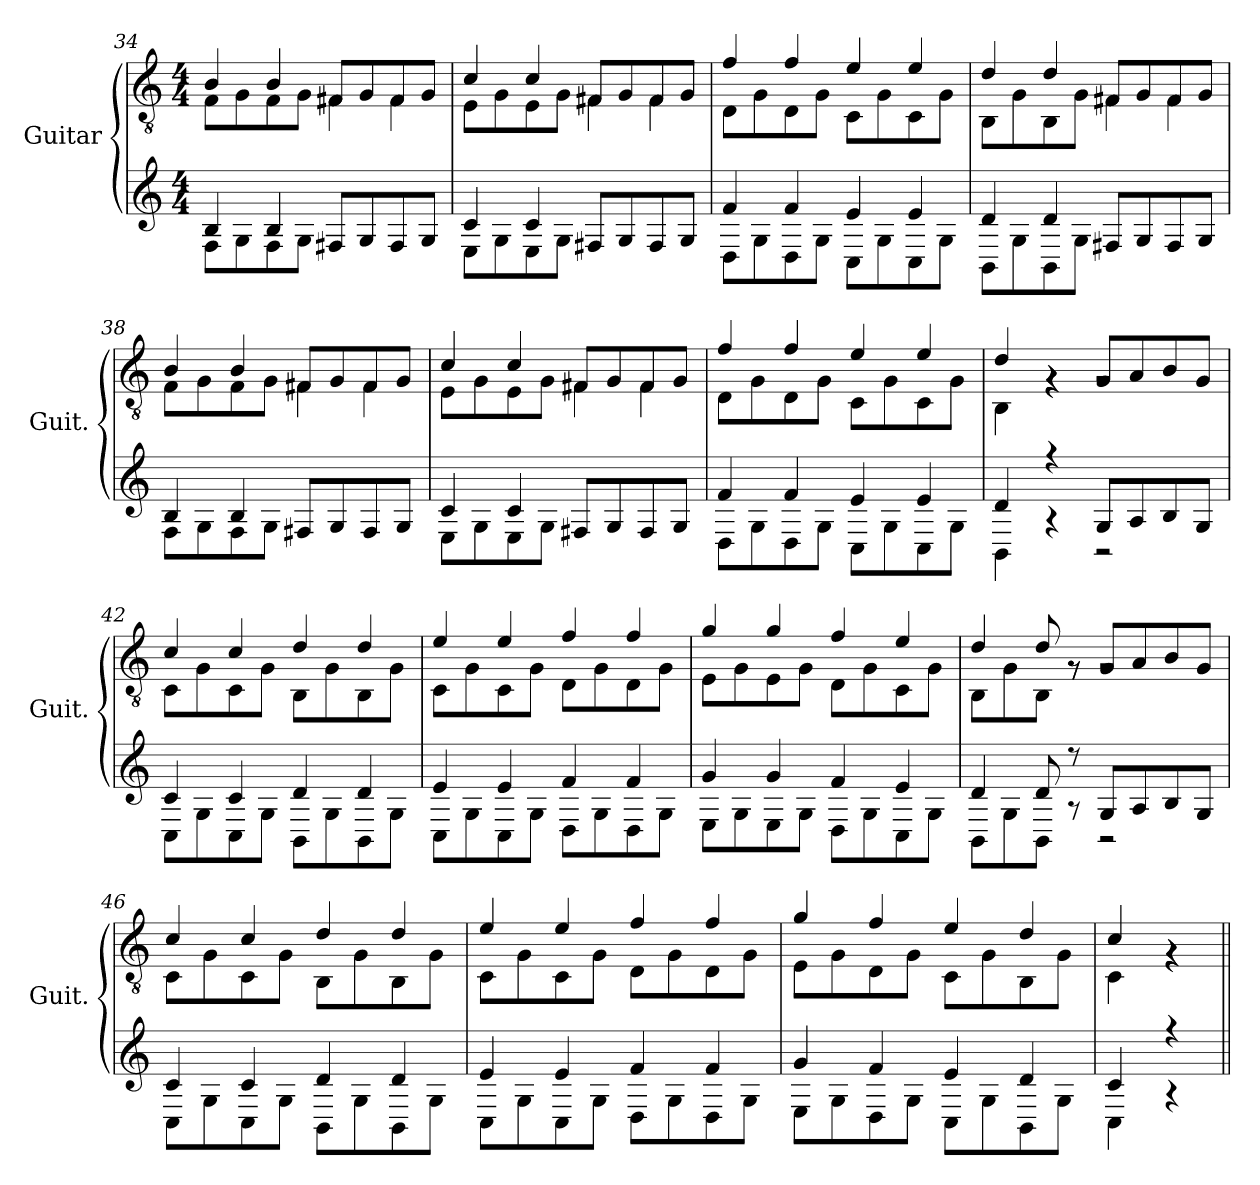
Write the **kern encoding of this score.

**kern	**kern
*part1	*part1
*staff2	*staff1
*I"Guitar	*
*I'Guit.	*
*	*clefGv2
*k[]	*k[]
*M4/4	*M4/4
=34	=34
*^	*^
4B/	8F\L	4B/	8F\L
.	8G\	.	8G\
4B/	8F\	4B/	8F\
.	8G\J	.	8G\J
8F#X/L	4F#\yy	8F#X/L	4F#\
8G/	.	8G/	.
8F#/	4F#\yy	8F#/	4F#\
8G/J	.	8G/J	.
!!LO:LB:g=z	!!
=35	=35	=35	=35
4c/	8E\L	4c/	8E\L
.	8G\	.	8G\
4c/	8E\	4c/	8E\
.	8G\J	.	8G\J
8F#X/L	4F#\yy	8F#X/L	4F#\
8G/	.	8G/	.
8F#/	4F#\yy	8F#/	4F#\
8G/J	.	8G/J	.
=36	=36	=36	=36
4f/	8D\L	4f/	8D\L
.	8G\	.	8G\
4f/	8D\	4f/	8D\
.	8G\J	.	8G\J
4e/	8C\L	4e/	8C\L
.	8G\	.	8G\
4e/	8C\	4e/	8C\
.	8G\J	.	8G\J
=37	=37	=37	=37
4d/	8BB\L	4d/	8BB\L
.	8G\	.	8G\
4d/	8BB\	4d/	8BB\
.	8G\J	.	8G\J
8F#X/L	4F#\yy	8F#X/L	4F#\
8G/	.	8G/	.
8F#/	4F#\yy	8F#/	4F#\
8G/J	.	8G/J	.
=38	=38	=38	=38
4B/	8F\L	4B/	8F\L
.	8G\	.	8G\
4B/	8F\	4B/	8F\
.	8G\J	.	8G\J
8F#X/L	4F#\yy	8F#X/L	4F#\
8G/	.	8G/	.
8F#/	4F#\yy	8F#/	4F#\
8G/J	.	8G/J	.
!!LO:LB:g=z	!!
=39	=39	=39	=39
4c/	8E\L	4c/	8E\L
.	8G\	.	8G\
4c/	8E\	4c/	8E\
.	8G\J	.	8G\J
8F#X/L	4F#\yy	8F#X/L	4F#\
8G/	.	8G/	.
8F#/	4F#\yy	8F#/	4F#\
8G/J	.	8G/J	.
=40	=40	=40	=40
4f/	8D\L	4f/	8D\L
.	8G\	.	8G\
4f/	8D\	4f/	8D\
.	8G\J	.	8G\J
4e/	8C\L	4e/	8C\L
.	8G\	.	8G\
4e/	8C\	4e/	8C\
.	8G\J	.	8G\J
=41	=41	=41	=41
4d/	4BB\	4d/	4BB\
4r	4r	4rG	4rG
8G/L	2r	8G/L	2rG
8A/	.	8A/	.
8B/	.	8B/	.
8G/J	.	8G/J	.
=42	=42	=42	=42
4c/	8C\L	4c/	8C\L
.	8G\	.	8G\
4c/	8C\	4c/	8C\
.	8G\J	.	8G\J
4d/	8BB\L	4d/	8BB\L
.	8G\	.	8G\
4d/	8BB\	4d/	8BB\
.	8G\J	.	8G\J
!!LO:PB:g=z	!!
=43	=43	=43	=43
4e/	8C\L	4e/	8C\L
.	8G\	.	8G\
4e/	8C\	4e/	8C\
.	8G\J	.	8G\J
4f/	8D\L	4f/	8D\L
.	8G\	.	8G\
4f/	8D\	4f/	8D\
.	8G\J	.	8G\J
=44	=44	=44	=44
4g/	8E\L	4g/	8E\L
.	8G\	.	8G\
4g/	8E\	4g/	8E\
.	8G\J	.	8G\J
4f/	8D\L	4f/	8D\L
.	8G\	.	8G\
4e/	8C\	4e/	8C\
.	8G\J	.	8G\J
=45	=45	=45	=45
4d/	8BB\L	4d/	8BB\L
.	8G\	.	8G\
8d/	8BB\J	8d/	8BB\J
8r	8r	8rG	8rG
8G/L	2r	8G/L	2rG
8A/	.	8A/	.
8B/	.	8B/	.
8G/J	.	8G/J	.
=46	=46	=46	=46
4c/	8C\L	4c/	8C\L
.	8G\	.	8G\
4c/	8C\	4c/	8C\
.	8G\J	.	8G\J
4d/	8BB\L	4d/	8BB\L
.	8G\	.	8G\
4d/	8BB\	4d/	8BB\
.	8G\J	.	8G\J
!!LO:LB:g=z	!!
=47	=47	=47	=47
4e/	8C\L	4e/	8C\L
.	8G\	.	8G\
4e/	8C\	4e/	8C\
.	8G\J	.	8G\J
4f/	8D\L	4f/	8D\L
.	8G\	.	8G\
4f/	8D\	4f/	8D\
.	8G\J	.	8G\J
=48	=48	=48	=48
4g/	8E\L	4g/	8E\L
.	8G\	.	8G\
4f/	8D\	4f/	8D\
.	8G\J	.	8G\J
4e/	8C\L	4e/	8C\L
.	8G\	.	8G\
4d/	8BB\	4d/	8BB\
.	8G\J	.	8G\J
=49	=49	=49	=49
4c/	4C\	4c/	4C\
4r	4r	4rG	4rG
*v	*v	*	*
*	*v	*v
=||	=||
*-	*-
